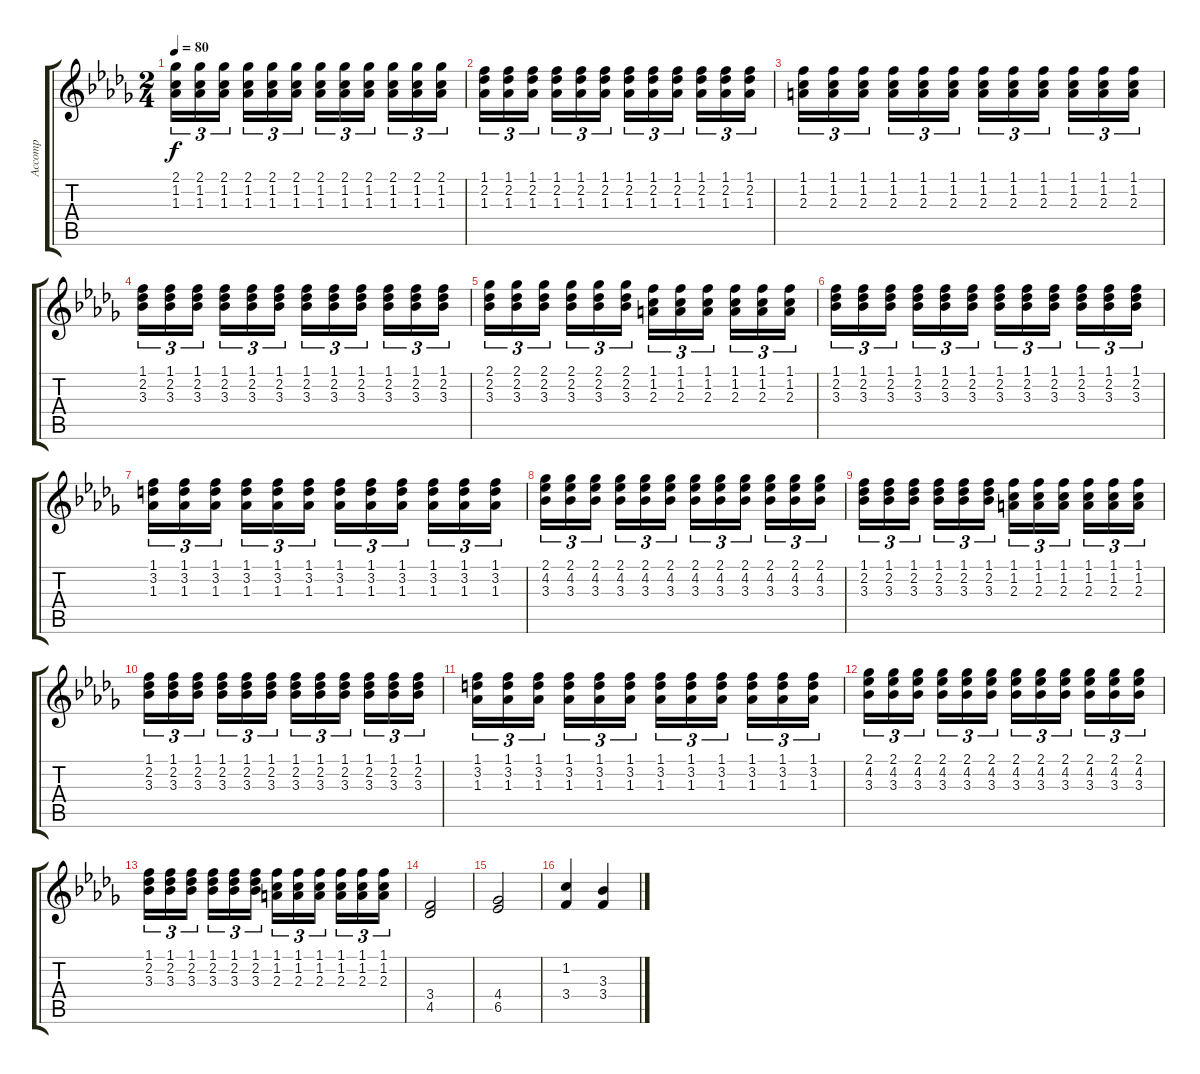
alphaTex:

\track ("Accomp" "Accomp") {instrument acousticguitarnylon}
\staff {score tabs}
\tuning (E4 B3 G3 D3 A2 E2) {hide}
\ts (2 4)
\tempo 80
\clef g2
\ks db
(2.1 1.2 1.3).16{tu (3 2) dy f} (2.1 1.2 1.3).16{tu (3 2)} (2.1 1.2 1.3).16{tu (3 2)} (2.1 1.2 1.3).16{tu (3 2)} (2.1 1.2 1.3).16{tu (3 2)} (2.1 1.2 1.3).16{tu (3 2)} (2.1 1.2 1.3).16{tu (3 2)} (2.1 1.2 1.3).16{tu (3 2)} (2.1 1.2 1.3).16{tu (3 2)} (2.1 1.2 1.3).16{tu (3 2)} (2.1 1.2 1.3).16{tu (3 2)} (2.1 1.2 1.3).16{tu (3 2)} |
(1.1 2.2 1.3).16{tu (3 2)} (1.1 2.2 1.3).16{tu (3 2)} (1.1 2.2 1.3).16{tu (3 2)} (1.1 2.2 1.3).16{tu (3 2)} (1.1 2.2 1.3).16{tu (3 2)} (1.1 2.2 1.3).16{tu (3 2)} (1.1 2.2 1.3).16{tu (3 2)} (1.1 2.2 1.3).16{tu (3 2)} (1.1 2.2 1.3).16{tu (3 2)} (1.1 2.2 1.3).16{tu (3 2)} (1.1 2.2 1.3).16{tu (3 2)} (1.1 2.2 1.3).16{tu (3 2)} |
(1.1 1.2 2.3).16{tu (3 2)} (1.1 1.2 2.3).16{tu (3 2)} (1.1 1.2 2.3).16{tu (3 2)} (1.1 1.2 2.3).16{tu (3 2)} (1.1 1.2 2.3).16{tu (3 2)} (1.1 1.2 2.3).16{tu (3 2)} (1.1 1.2 2.3).16{tu (3 2)} (1.1 1.2 2.3).16{tu (3 2)} (1.1 1.2 2.3).16{tu (3 2)} (1.1 1.2 2.3).16{tu (3 2)} (1.1 1.2 2.3).16{tu (3 2)} (1.1 1.2 2.3).16{tu (3 2)} |
(1.1 2.2 3.3).16{tu (3 2)} (1.1 2.2 3.3).16{tu (3 2)} (1.1 2.2 3.3).16{tu (3 2)} (1.1 2.2 3.3).16{tu (3 2)} (1.1 2.2 3.3).16{tu (3 2)} (1.1 2.2 3.3).16{tu (3 2)} (1.1 2.2 3.3).16{tu (3 2)} (1.1 2.2 3.3).16{tu (3 2)} (1.1 2.2 3.3).16{tu (3 2)} (1.1 2.2 3.3).16{tu (3 2)} (1.1 2.2 3.3).16{tu (3 2)} (1.1 2.2 3.3).16{tu (3 2)} |
(2.1 2.2 3.3).16{tu (3 2)} (2.1 2.2 3.3).16{tu (3 2)} (2.1 2.2 3.3).16{tu (3 2)} (2.1 2.2 3.3).16{tu (3 2)} (2.1 2.2 3.3).16{tu (3 2)} (2.1 2.2 3.3).16{tu (3 2)} (1.1 1.2 2.3).16{tu (3 2)} (1.1 1.2 2.3).16{tu (3 2)} (1.1 1.2 2.3).16{tu (3 2)} (1.1 1.2 2.3).16{tu (3 2)} (1.1 1.2 2.3).16{tu (3 2)} (1.1 1.2 2.3).16{tu (3 2)} |
(1.1 2.2 3.3).16{tu (3 2)} (1.1 2.2 3.3).16{tu (3 2)} (1.1 2.2 3.3).16{tu (3 2)} (1.1 2.2 3.3).16{tu (3 2)} (1.1 2.2 3.3).16{tu (3 2)} (1.1 2.2 3.3).16{tu (3 2)} (1.1 2.2 3.3).16{tu (3 2)} (1.1 2.2 3.3).16{tu (3 2)} (1.1 2.2 3.3).16{tu (3 2)} (1.1 2.2 3.3).16{tu (3 2)} (1.1 2.2 3.3).16{tu (3 2)} (1.1 2.2 3.3).16{tu (3 2)} |
(1.1 3.2 1.3).16{tu (3 2)} (1.1 3.2 1.3).16{tu (3 2)} (1.1 3.2 1.3).16{tu (3 2)} (1.1 3.2 1.3).16{tu (3 2)} (1.1 3.2 1.3).16{tu (3 2)} (1.1 3.2 1.3).16{tu (3 2)} (1.1 3.2 1.3).16{tu (3 2)} (1.1 3.2 1.3).16{tu (3 2)} (1.1 3.2 1.3).16{tu (3 2)} (1.1 3.2 1.3).16{tu (3 2)} (1.1 3.2 1.3).16{tu (3 2)} (1.1 3.2 1.3).16{tu (3 2)} |
(2.1 4.2 3.3).16{tu (3 2)} (2.1 4.2 3.3).16{tu (3 2)} (2.1 4.2 3.3).16{tu (3 2)} (2.1 4.2 3.3).16{tu (3 2)} (2.1 4.2 3.3).16{tu (3 2)} (2.1 4.2 3.3).16{tu (3 2)} (2.1 4.2 3.3).16{tu (3 2)} (2.1 4.2 3.3).16{tu (3 2)} (2.1 4.2 3.3).16{tu (3 2)} (2.1 4.2 3.3).16{tu (3 2)} (2.1 4.2 3.3).16{tu (3 2)} (2.1 4.2 3.3).16{tu (3 2)} |
(1.1 2.2 3.3).16{tu (3 2)} (1.1 2.2 3.3).16{tu (3 2)} (1.1 2.2 3.3).16{tu (3 2)} (1.1 2.2 3.3).16{tu (3 2)} (1.1 2.2 3.3).16{tu (3 2)} (1.1 2.2 3.3).16{tu (3 2)} (1.1 1.2 2.3).16{tu (3 2)} (1.1 1.2 2.3).16{tu (3 2)} (1.1 1.2 2.3).16{tu (3 2)} (1.1 1.2 2.3).16{tu (3 2)} (1.1 1.2 2.3).16{tu (3 2)} (1.1 1.2 2.3).16{tu (3 2)} |
(1.1 2.2 3.3).16{tu (3 2)} (1.1 2.2 3.3).16{tu (3 2)} (1.1 2.2 3.3).16{tu (3 2)} (1.1 2.2 3.3).16{tu (3 2)} (1.1 2.2 3.3).16{tu (3 2)} (1.1 2.2 3.3).16{tu (3 2)} (1.1 2.2 3.3).16{tu (3 2)} (1.1 2.2 3.3).16{tu (3 2)} (1.1 2.2 3.3).16{tu (3 2)} (1.1 2.2 3.3).16{tu (3 2)} (1.1 2.2 3.3).16{tu (3 2)} (1.1 2.2 3.3).16{tu (3 2)} |
(1.1 3.2 1.3).16{tu (3 2)} (1.1 3.2 1.3).16{tu (3 2)} (1.1 3.2 1.3).16{tu (3 2)} (1.1 3.2 1.3).16{tu (3 2)} (1.1 3.2 1.3).16{tu (3 2)} (1.1 3.2 1.3).16{tu (3 2)} (1.1 3.2 1.3).16{tu (3 2)} (1.1 3.2 1.3).16{tu (3 2)} (1.1 3.2 1.3).16{tu (3 2)} (1.1 3.2 1.3).16{tu (3 2)} (1.1 3.2 1.3).16{tu (3 2)} (1.1 3.2 1.3).16{tu (3 2)} |
(2.1 4.2 3.3).16{tu (3 2)} (2.1 4.2 3.3).16{tu (3 2)} (2.1 4.2 3.3).16{tu (3 2)} (2.1 4.2 3.3).16{tu (3 2)} (2.1 4.2 3.3).16{tu (3 2)} (2.1 4.2 3.3).16{tu (3 2)} (2.1 4.2 3.3).16{tu (3 2)} (2.1 4.2 3.3).16{tu (3 2)} (2.1 4.2 3.3).16{tu (3 2)} (2.1 4.2 3.3).16{tu (3 2)} (2.1 4.2 3.3).16{tu (3 2)} (2.1 4.2 3.3).16{tu (3 2)} |
(1.1 2.2 3.3).16{tu (3 2)} (1.1 2.2 3.3).16{tu (3 2)} (1.1 2.2 3.3).16{tu (3 2)} (1.1 2.2 3.3).16{tu (3 2)} (1.1 2.2 3.3).16{tu (3 2)} (1.1 2.2 3.3).16{tu (3 2)} (1.1 1.2 2.3).16{tu (3 2)} (1.1 1.2 2.3).16{tu (3 2)} (1.1 1.2 2.3).16{tu (3 2)} (1.1 1.2 2.3).16{tu (3 2)} (1.1 1.2 2.3).16{tu (3 2)} (1.1 1.2 2.3).16{tu (3 2)} |
(3.4 4.5).2{volume 16} |
(4.4 6.5).2 |
(1.2 3.4).4 (3.3 3.4).4
